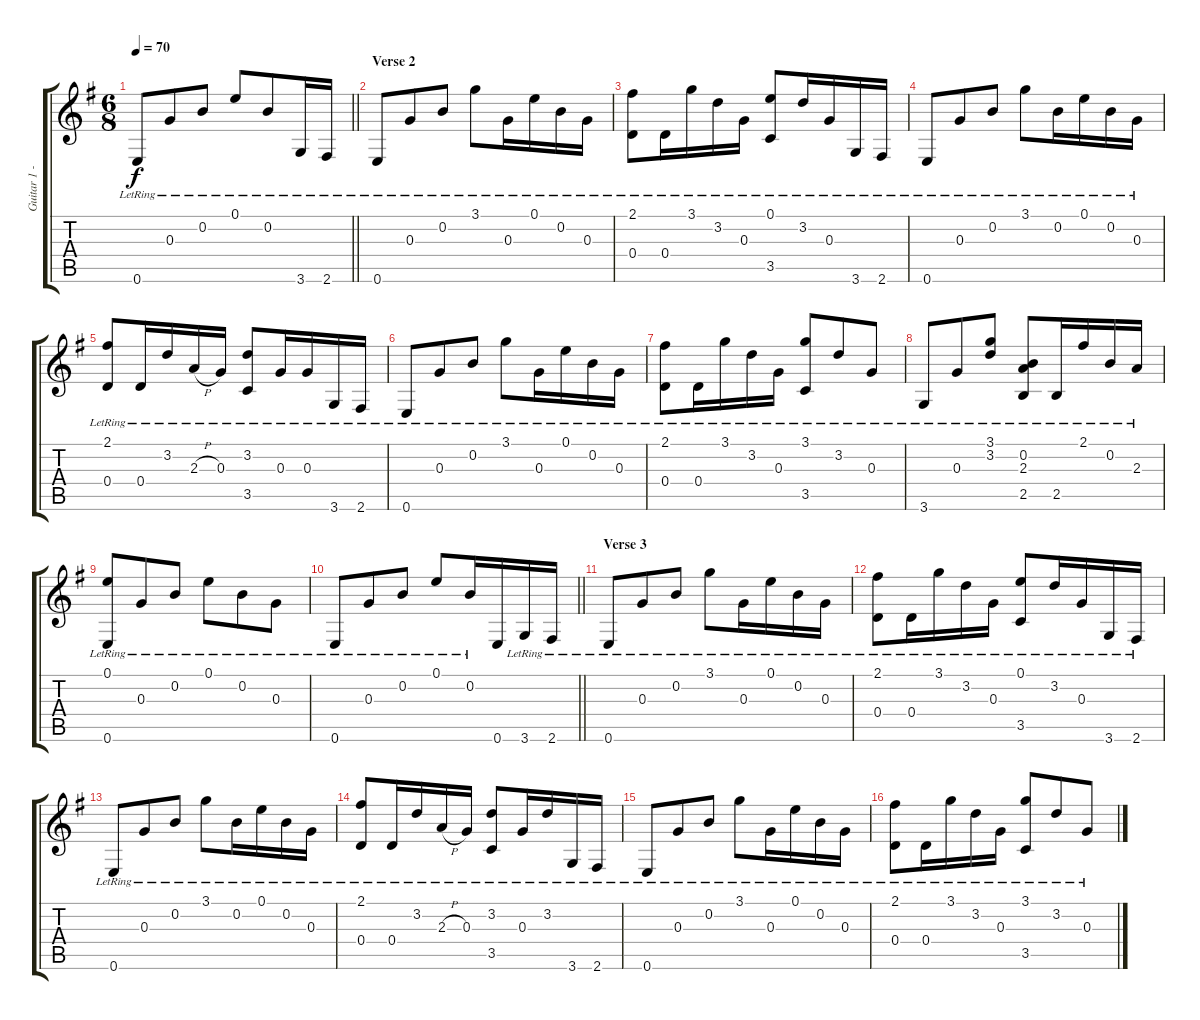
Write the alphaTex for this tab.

\track ("Guitar 1 - Rythm" "Guitar 1 -") {instrument acousticguitarsteel}
\staff {score tabs}
\tuning (E4 B3 G3 D3 A2 E2) {hide}
\ts (6 8)
\tempo 70
\clef g2
\barLineRight lightlight
\ks g
0.6{lr}.8{dy f} 0.3{lr}.8 0.2{lr}.8 0.1{lr}.8 0.2{lr}.8 3.6{lr}.16 2.6{lr}.16 |
\section ("" "Verse 2")
0.6{lr}.8 0.3{lr}.8 0.2{lr}.8 3.1{lr}.8 0.3{lr}.16 0.1{lr}.16 0.2{lr}.16 0.3{lr}.16 |
(2.1{lr} 0.4{lr}).8 0.4{lr}.16 3.1{lr}.16 3.2{lr}.16 0.3{lr}.16 (0.1{lr} 3.5{lr}).8 3.2{lr}.16 0.3{lr}.16 3.6{lr}.16 2.6{lr}.16 |
0.6{lr}.8 0.3{lr}.8 0.2{lr}.8 3.1{lr}.8 0.2{lr}.16 0.1{lr}.16 0.2{lr}.16 0.3{lr}.16 |
(2.1{lr} 0.4{lr}).8 0.4{lr}.16 3.2{lr}.16 2.3{h lr}.16 0.3{lr}.16 (3.2{lr} 3.5{lr}).8 0.3{lr}.16 0.3{lr}.16 3.6{lr}.16 2.6{lr}.16 |
0.6{lr}.8 0.3{lr}.8 0.2{lr}.8 3.1{lr}.8 0.3{lr}.16 0.1{lr}.16 0.2{lr}.16 0.3{lr}.16 |
(2.1{lr} 0.4{lr}).8 0.4{lr}.16 3.1{lr}.16 3.2{lr}.16 0.3{lr}.16 (3.1{lr} 3.5{lr}).8 3.2{lr}.8 0.3{lr}.8 |
3.6{lr}.8 0.3{lr}.8 (3.1{lr} 3.2{lr}).8 (0.2{lr} 2.3{lr} 2.5{lr}).8 2.5{lr}.16 2.1{lr}.16 0.2{lr}.16 2.3{lr}.16 |
(0.1{lr} 0.6{lr}).8 0.3{lr}.8 0.2{lr}.8 0.1{lr}.8 0.2{lr}.8 0.3{lr}.8 |
\barLineRight lightlight
0.6{lr}.8 0.3{lr}.8 0.2{lr}.8 0.1{lr}.8 0.2{lr}.16 0.6.16 3.6{lr}.16 2.6{lr}.16 |
\section ("" "Verse 3")
0.6{lr}.8 0.3{lr}.8 0.2{lr}.8 3.1{lr}.8 0.3{lr}.16 0.1{lr}.16 0.2{lr}.16 0.3{lr}.16 |
(2.1{lr} 0.4{lr}).8 0.4{lr}.16 3.1{lr}.16 3.2{lr}.16 0.3{lr}.16 (0.1{lr} 3.5{lr}).8 3.2{lr}.16 0.3{lr}.16 3.6{lr}.16 2.6{lr}.16 |
0.6{lr}.8 0.3{lr}.8 0.2{lr}.8 3.1{lr}.8 0.2{lr}.16 0.1{lr}.16 0.2{lr}.16 0.3{lr}.16 |
(2.1{lr} 0.4{lr}).8 0.4{lr}.16 3.2{lr}.16 2.3{h lr}.16 0.3{lr}.16 (3.2{lr} 3.5{lr}).8 0.3{lr}.16 3.2{lr}.16 3.6{lr}.16 2.6{lr}.16 |
0.6{lr}.8 0.3{lr}.8 0.2{lr}.8 3.1{lr}.8 0.3{lr}.16 0.1{lr}.16 0.2{lr}.16 0.3{lr}.16 |
(2.1{lr} 0.4{lr}).8 0.4{lr}.16 3.1{lr}.16 3.2{lr}.16 0.3{lr}.16 (3.1{lr} 3.5{lr}).8 3.2{lr}.8 0.3{lr}.8
